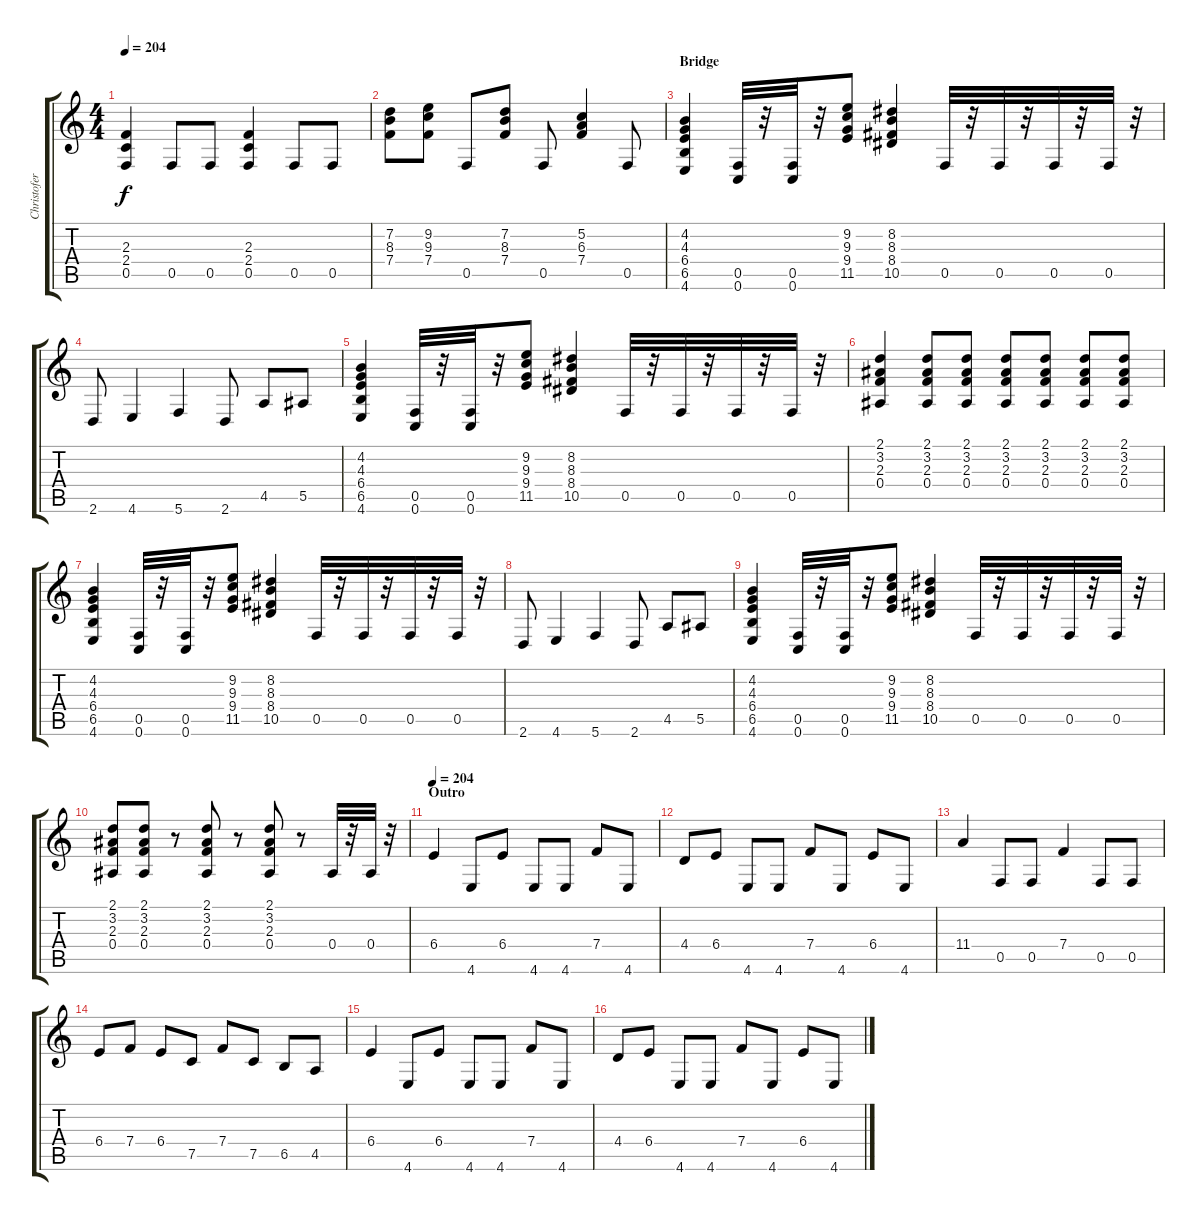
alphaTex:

\track ("Christofer" "Christofer") {instrument distortionguitar}
\staff {score tabs}
\tuning (C4 G3 Eb3 Bb2 F2 C2) {hide}
\ts (4 4)
\tempo 204
\clef g2
\ks c
(2.3 2.4 0.5).4{dy f} 0.5.8 0.5.8 (2.3 2.4 0.5).4 0.5.8 0.5.8 |
(7.2 8.3 7.4).8 (9.2 9.3 7.4).8 0.5.8 (7.2 8.3 7.4).8 0.5.8 (5.2 6.3 7.4).4 0.5.8 |
\section ("" "Bridge")
(4.2 4.3 6.4 6.5 4.6).4 (0.5 0.6).32 r.32 (0.5 0.6).32 r.32 (9.2 9.3 9.4 11.5).8 (8.2 8.3 8.4 10.5).4 0.5.32 r.32 0.5.32 r.32 0.5.32 r.32 0.5.32 r.32 |
2.6.8 4.6.4 5.6.4 2.6.8 4.5.8 5.5.8 |
(4.2 4.3 6.4 6.5 4.6).4 (0.5 0.6).32 r.32 (0.5 0.6).32 r.32 (9.2 9.3 9.4 11.5).8 (8.2 8.3 8.4 10.5).4 0.5.32 r.32 0.5.32 r.32 0.5.32 r.32 0.5.32 r.32 |
(2.1 3.2 2.3 0.4).4 (2.1 3.2 2.3 0.4).8 (2.1 3.2 2.3 0.4).8 (2.1 3.2 2.3 0.4).8 (2.1 3.2 2.3 0.4).8 (2.1 3.2 2.3 0.4).8 (2.1 3.2 2.3 0.4).8 |
(4.2 4.3 6.4 6.5 4.6).4 (0.5 0.6).32 r.32 (0.5 0.6).32 r.32 (9.2 9.3 9.4 11.5).8 (8.2 8.3 8.4 10.5).4 0.5.32 r.32 0.5.32 r.32 0.5.32 r.32 0.5.32 r.32 |
2.6.8 4.6.4 5.6.4 2.6.8 4.5.8 5.5.8 |
(4.2 4.3 6.4 6.5 4.6).4 (0.5 0.6).32 r.32 (0.5 0.6).32 r.32 (9.2 9.3 9.4 11.5).8 (8.2 8.3 8.4 10.5).4 0.5.32 r.32 0.5.32 r.32 0.5.32 r.32 0.5.32 r.32 |
(2.1 3.2 2.3 0.4).8 (2.1 3.2 2.3 0.4).8 r.8 (2.1 3.2 2.3 0.4).8 r.8 (2.1 3.2 2.3 0.4).8 r.8 0.4.32 r.32 0.4.32 r.32 |
\section ("" "Outro")
\tempo 204
6.4.4 4.6.8 6.4.8 4.6.8 4.6.8 7.4.8 4.6.8 |
4.4.8 6.4.8 4.6.8 4.6.8 7.4.8 4.6.8 6.4.8 4.6.8 |
11.4.4 0.5.8 0.5.8 7.4.4 0.5.8 0.5.8 |
6.4.8 7.4.8 6.4.8 7.5.8 7.4.8 7.5.8 6.5.8 4.5.8 |
6.4.4 4.6.8 6.4.8 4.6.8 4.6.8 7.4.8 4.6.8 |
4.4.8 6.4.8 4.6.8 4.6.8 7.4.8 4.6.8 6.4.8 4.6.8
